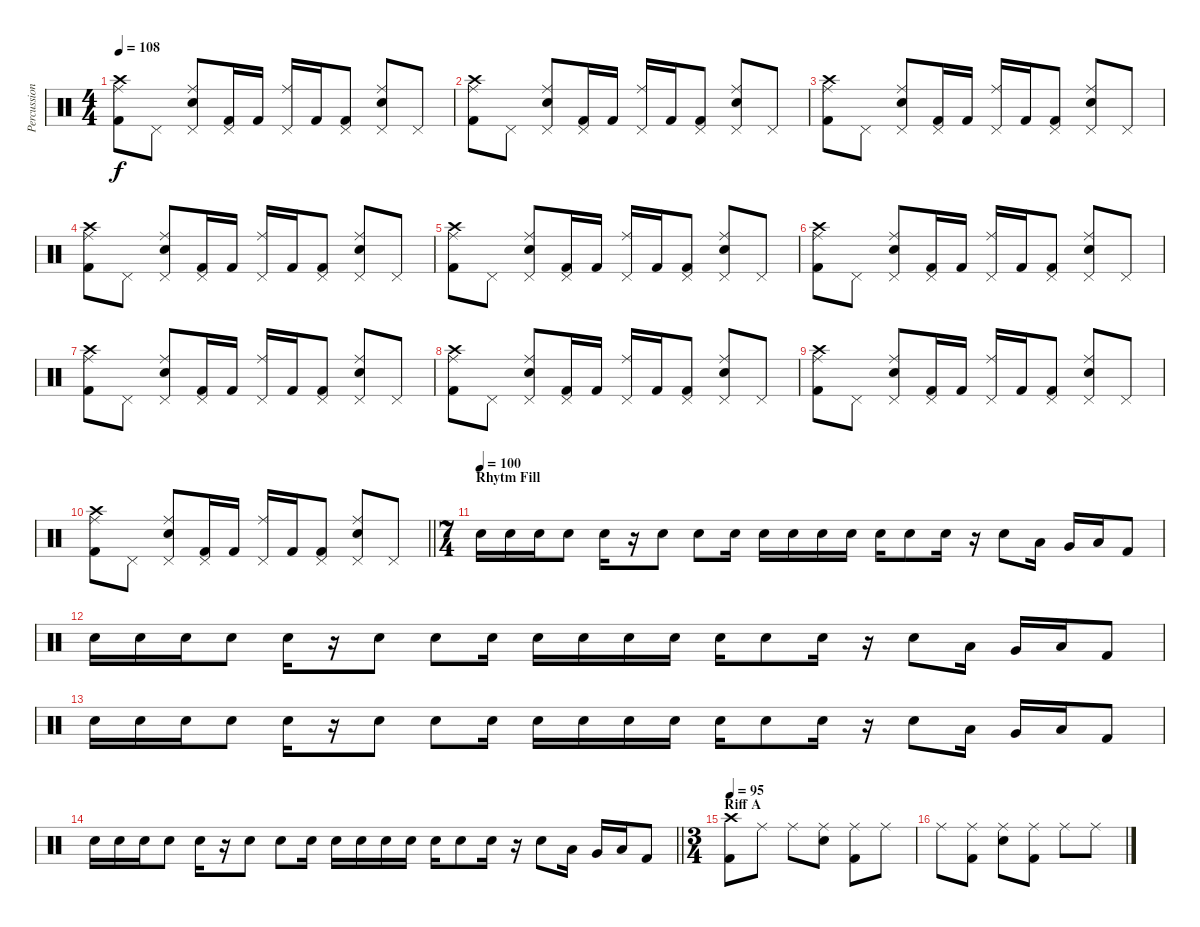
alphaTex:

\track ("Percussion" "Percussion") {instrument percussion}
\staff {score}
\articulation defaults
\ts (4 4)
\tempo 108
\clef neutral
\ks c
("Crash high (hit)" "Ride (middle)" "Kick (hit) 2").8{dy f} "Pedal Hi-Hat (hit)".8 ("Ride (middle)" "Electric Snare (hit)" "Pedal Hi-Hat (hit)").8 ("Kick (hit) 2" "Pedal Hi-Hat (hit)").16 "Kick (hit) 2".16 ("Ride (middle)" "Pedal Hi-Hat (hit)").16 "Kick (hit) 2".16 ("Kick (hit) 2" "Pedal Hi-Hat (hit)").8 ("Ride (middle)" "Electric Snare (hit)" "Pedal Hi-Hat (hit)").8 "Pedal Hi-Hat (hit)".8 |
("Crash high (hit)" "Ride (middle)" "Kick (hit) 2").8 "Pedal Hi-Hat (hit)".8 ("Ride (middle)" "Electric Snare (hit)" "Pedal Hi-Hat (hit)").8 ("Kick (hit) 2" "Pedal Hi-Hat (hit)").16 "Kick (hit) 2".16 ("Ride (middle)" "Pedal Hi-Hat (hit)").16 "Kick (hit) 2".16 ("Kick (hit) 2" "Pedal Hi-Hat (hit)").8 ("Ride (middle)" "Electric Snare (hit)" "Pedal Hi-Hat (hit)").8 "Pedal Hi-Hat (hit)".8 |
("Crash high (hit)" "Ride (middle)" "Kick (hit) 2").8 "Pedal Hi-Hat (hit)".8 ("Ride (middle)" "Electric Snare (hit)" "Pedal Hi-Hat (hit)").8 ("Kick (hit) 2" "Pedal Hi-Hat (hit)").16 "Kick (hit) 2".16 ("Ride (middle)" "Pedal Hi-Hat (hit)").16 "Kick (hit) 2".16 ("Kick (hit) 2" "Pedal Hi-Hat (hit)").8 ("Ride (middle)" "Electric Snare (hit)" "Pedal Hi-Hat (hit)").8 "Pedal Hi-Hat (hit)".8 |
("Crash high (hit)" "Ride (middle)" "Kick (hit) 2").8 "Pedal Hi-Hat (hit)".8 ("Ride (middle)" "Electric Snare (hit)" "Pedal Hi-Hat (hit)").8 ("Kick (hit) 2" "Pedal Hi-Hat (hit)").16 "Kick (hit) 2".16 ("Ride (middle)" "Pedal Hi-Hat (hit)").16 "Kick (hit) 2".16 ("Kick (hit) 2" "Pedal Hi-Hat (hit)").8 ("Ride (middle)" "Electric Snare (hit)" "Pedal Hi-Hat (hit)").8 "Pedal Hi-Hat (hit)".8 |
("Crash high (hit)" "Ride (middle)" "Kick (hit) 2").8 "Pedal Hi-Hat (hit)".8 ("Ride (middle)" "Electric Snare (hit)" "Pedal Hi-Hat (hit)").8 ("Kick (hit) 2" "Pedal Hi-Hat (hit)").16 "Kick (hit) 2".16 ("Ride (middle)" "Pedal Hi-Hat (hit)").16 "Kick (hit) 2".16 ("Kick (hit) 2" "Pedal Hi-Hat (hit)").8 ("Ride (middle)" "Electric Snare (hit)" "Pedal Hi-Hat (hit)").8 "Pedal Hi-Hat (hit)".8 |
("Crash high (hit)" "Ride (middle)" "Kick (hit) 2").8 "Pedal Hi-Hat (hit)".8 ("Ride (middle)" "Electric Snare (hit)" "Pedal Hi-Hat (hit)").8 ("Kick (hit) 2" "Pedal Hi-Hat (hit)").16 "Kick (hit) 2".16 ("Ride (middle)" "Pedal Hi-Hat (hit)").16 "Kick (hit) 2".16 ("Kick (hit) 2" "Pedal Hi-Hat (hit)").8 ("Ride (middle)" "Electric Snare (hit)" "Pedal Hi-Hat (hit)").8 "Pedal Hi-Hat (hit)".8 |
("Crash high (hit)" "Ride (middle)" "Kick (hit) 2").8 "Pedal Hi-Hat (hit)".8 ("Ride (middle)" "Electric Snare (hit)" "Pedal Hi-Hat (hit)").8 ("Kick (hit) 2" "Pedal Hi-Hat (hit)").16 "Kick (hit) 2".16 ("Ride (middle)" "Pedal Hi-Hat (hit)").16 "Kick (hit) 2".16 ("Kick (hit) 2" "Pedal Hi-Hat (hit)").8 ("Ride (middle)" "Electric Snare (hit)" "Pedal Hi-Hat (hit)").8 "Pedal Hi-Hat (hit)".8 |
("Crash high (hit)" "Ride (middle)" "Kick (hit) 2").8 "Pedal Hi-Hat (hit)".8 ("Ride (middle)" "Electric Snare (hit)" "Pedal Hi-Hat (hit)").8 ("Kick (hit) 2" "Pedal Hi-Hat (hit)").16 "Kick (hit) 2".16 ("Ride (middle)" "Pedal Hi-Hat (hit)").16 "Kick (hit) 2".16 ("Kick (hit) 2" "Pedal Hi-Hat (hit)").8 ("Ride (middle)" "Electric Snare (hit)" "Pedal Hi-Hat (hit)").8 "Pedal Hi-Hat (hit)".8 |
("Crash high (hit)" "Ride (middle)" "Kick (hit) 2").8 "Pedal Hi-Hat (hit)".8 ("Ride (middle)" "Electric Snare (hit)" "Pedal Hi-Hat (hit)").8 ("Kick (hit) 2" "Pedal Hi-Hat (hit)").16 "Kick (hit) 2".16 ("Ride (middle)" "Pedal Hi-Hat (hit)").16 "Kick (hit) 2".16 ("Kick (hit) 2" "Pedal Hi-Hat (hit)").8 ("Ride (middle)" "Electric Snare (hit)" "Pedal Hi-Hat (hit)").8 "Pedal Hi-Hat (hit)".8 |
\barLineRight lightlight
("Crash high (hit)" "Ride (middle)" "Kick (hit) 2").8 "Pedal Hi-Hat (hit)".8 ("Ride (middle)" "Electric Snare (hit)" "Pedal Hi-Hat (hit)").8 ("Kick (hit) 2" "Pedal Hi-Hat (hit)").16 "Kick (hit) 2".16 ("Ride (middle)" "Pedal Hi-Hat (hit)").16 "Kick (hit) 2".16 ("Kick (hit) 2" "Pedal Hi-Hat (hit)").8 ("Ride (middle)" "Electric Snare (hit)" "Pedal Hi-Hat (hit)").8 "Pedal Hi-Hat (hit)".8 |
\ts (7 4)
\section ("" "Rhytm Fill")
\tempo (100)
"Electric Snare (hit)".16 "Electric Snare (hit)".16 "Electric Snare (hit)".16 "Electric Snare (hit)".8 "Electric Snare (hit)".16 r.16 "Electric Snare (hit)".8 "Electric Snare (hit)".8 "Electric Snare (hit)".16 "Electric Snare (hit)".16 "Electric Snare (hit)".16 "Electric Snare (hit)".16 "Electric Snare (hit)".16 "Electric Snare (hit)".16 "Electric Snare (hit)".8 "Electric Snare (hit)".16 r.16 "Electric Snare (hit)".8 "Low Tom (hit)".16 "Very Low Tom (hit)".16 "Low Floor Tom (hit)".16 "Kick (hit) 2".8 |
"Electric Snare (hit)".16 "Electric Snare (hit)".16 "Electric Snare (hit)".16 "Electric Snare (hit)".8 "Electric Snare (hit)".16 r.16 "Electric Snare (hit)".8 "Electric Snare (hit)".8 "Electric Snare (hit)".16 "Electric Snare (hit)".16 "Electric Snare (hit)".16 "Electric Snare (hit)".16 "Electric Snare (hit)".16 "Electric Snare (hit)".16 "Electric Snare (hit)".8 "Electric Snare (hit)".16 r.16 "Electric Snare (hit)".8 "Low Tom (hit)".16 "Very Low Tom (hit)".16 "Low Floor Tom (hit)".16 "Kick (hit) 2".8 |
"Electric Snare (hit)".16 "Electric Snare (hit)".16 "Electric Snare (hit)".16 "Electric Snare (hit)".8 "Electric Snare (hit)".16 r.16 "Electric Snare (hit)".8 "Electric Snare (hit)".8 "Electric Snare (hit)".16 "Electric Snare (hit)".16 "Electric Snare (hit)".16 "Electric Snare (hit)".16 "Electric Snare (hit)".16 "Electric Snare (hit)".16 "Electric Snare (hit)".8 "Electric Snare (hit)".16 r.16 "Electric Snare (hit)".8 "Low Tom (hit)".16 "Very Low Tom (hit)".16 "Low Floor Tom (hit)".16 "Kick (hit) 2".8 |
\barLineRight lightlight "Electric Snare (hit)".16 "Electric Snare (hit)".16 "Electric Snare (hit)".16 "Electric Snare (hit)".8 "Electric Snare (hit)".16
r.16 "Electric Snare (hit)".8 "Electric Snare (hit)".8 "Electric Snare (hit)".16 "Electric Snare (hit)".16 "Electric Snare (hit)".16 "Electric Snare (hit)".16 "Electric Snare (hit)".16 "Electric Snare (hit)".16 "Electric Snare (hit)".8 "Electric Snare (hit)".16 r.16 "Electric Snare (hit)".8 "Low Tom (hit)".16 "Very Low Tom (hit)".16 "Low Floor Tom (hit)".16 "Kick (hit) 2".8 |
\ts (3 4)
\section ("" "Riff A")
\tempo 95
("Crash high (hit)" "Kick (hit) 2").8 "Ride (middle)".8 "Ride (middle)".8 ("Ride (middle)" "Electric Snare (hit)").8 ("Ride (middle)" "Kick (hit) 2").8 "Ride (middle)".8 |
"Ride (middle)".8 ("Ride (middle)" "Kick (hit) 2").8 ("Ride (middle)" "Electric Snare (hit)").8 ("Ride (middle)" "Kick (hit) 2").8 "Ride (middle)".8 "Ride (middle)".8
